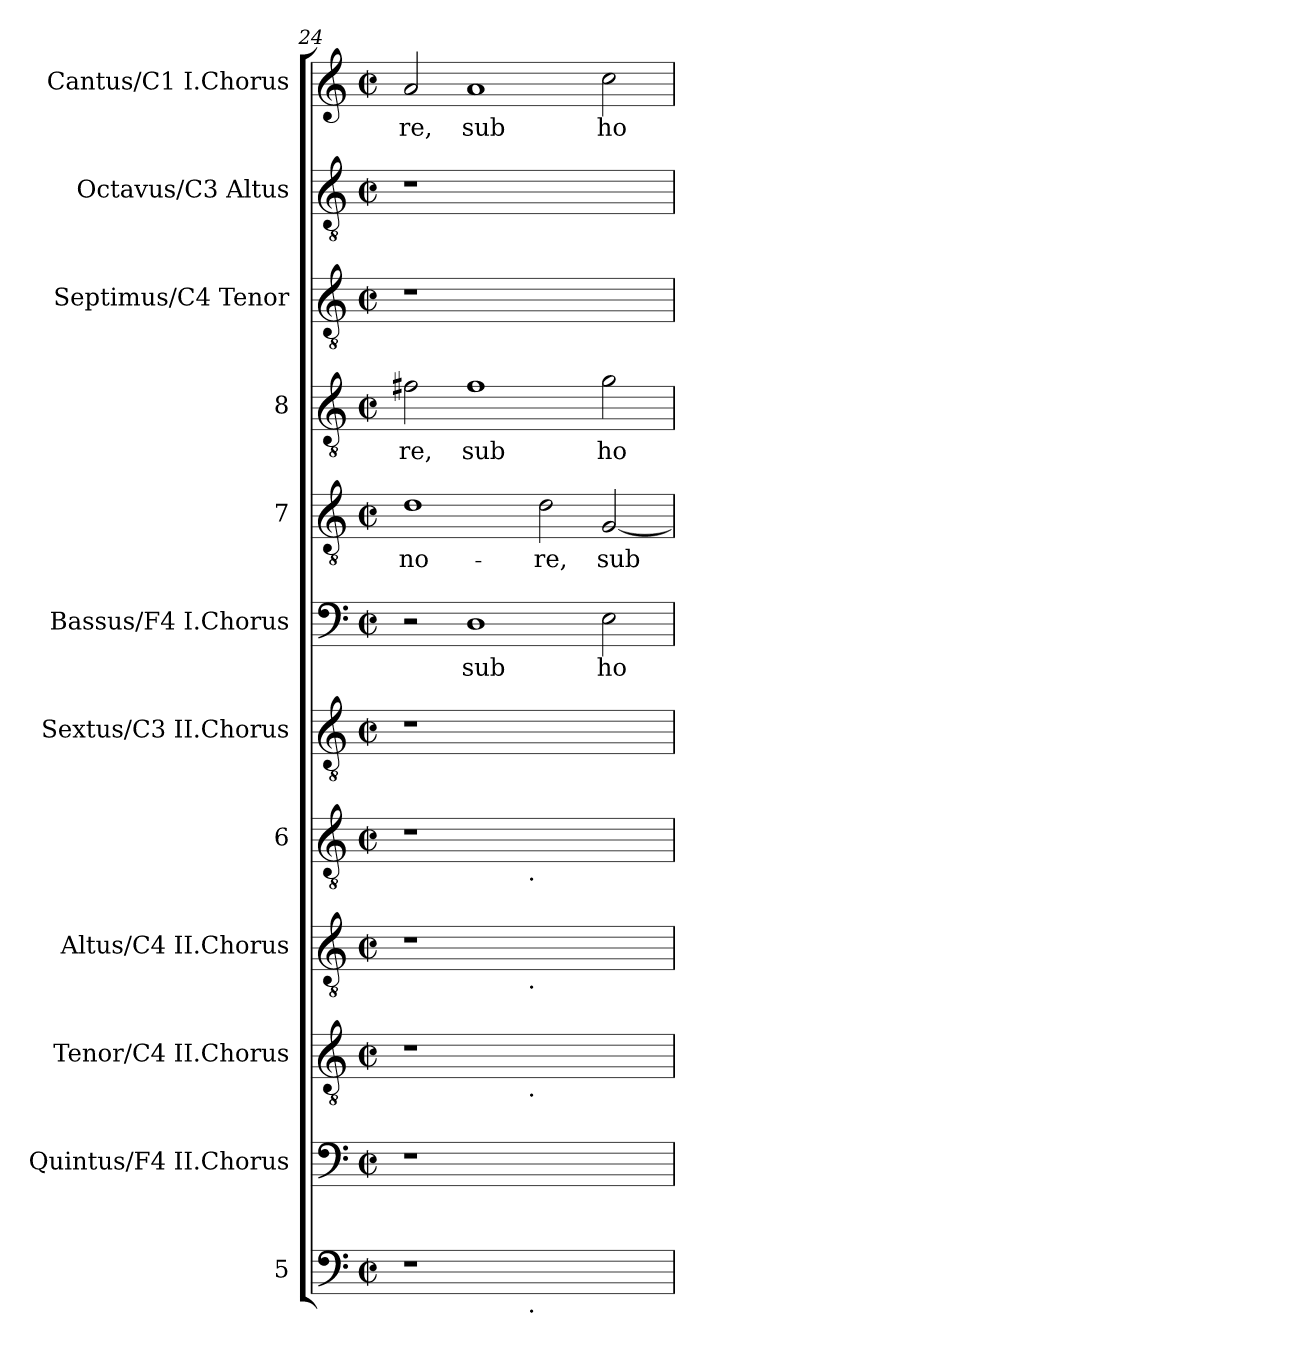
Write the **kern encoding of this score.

**kern	**kern	**kern	**kern	**kern	**kern	**kern	**text	**kern	**text	**kern	**text	**kern	**kern	**kern	**text
*part12	*part11	*part10	*part9	*part8	*part7	*part6	*part6	*part5	*part5	*part4	*part4	*part3	*part2	*part1	*part1
*staff12	*staff11	*staff10	*staff9	*staff8	*staff7	*staff6	*staff6	*staff5	*staff5	*staff4	*staff4	*staff3	*staff2	*staff1	*staff1
*I"5	*I"Quintus/F4  II.Chorus	*I"Tenor/C4  II.Chorus	*I"Altus/C4  II.Chorus	*I"6	*I"Sextus/C3  II.Chorus	*I"Bassus/F4  I.Chorus	*	*I"7	*	*I"8	*	*I"Septimus/C4  Tenor	*I"Octavus/C3  Altus	*I"Cantus/C1  I.Chorus	*
*	*	*I'T	*I'A	*	*	*I'B	*	*	*	*	*	*	*	*I'C	*
*clefF4	*clefF4	*clefGv2	*clefGv2	*clefGv2	*clefGv2	*clefF4	*	*clefGv2	*	*clefGv2	*	*clefGv2	*clefGv2	*clefG2	*
*k[]	*k[]	*k[]	*k[]	*k[]	*k[]	*k[]	*	*k[]	*	*k[]	*	*k[]	*k[]	*k[]	*
*C:	*C:	*C:	*C:	*C:	*C:	*C:	*	*C:	*	*C:	*	*C:	*C:	*C:	*
*M2/2	*M2/2	*M2/2	*M2/2	*M2/2	*M2/2	*M2/2	*	*M2/2	*	*M2/2	*	*M2/2	*M2/2	*M2/2	*
*met(c|)	*met(c|)	*met(c|)	*met(c|)	*met(c|)	*met(c|)	*met(c|)	*	*met(c|)	*	*met(c|)	*	*met(c|)	*met(c|)	*met(c|)	*
=24	=24	=24	=24	=24	=24	=24	=24	=24	=24	=24	=24	=24	=24	=24	=24
!	!	!	!	!	!	!	!	!	!LO:LY:b:cj	!	!LO:LY:b:cj	!	!	!	!LO:LY:b:cj
*^	*	*^	*^	*^	*	*	*	*	*	*	*	*	*	*	*
1r	2ryy	1r	1r	2ryy	1r	2ryy	1r	2ryy	1r	2r	.	1d	-no-	2f#X\	-re,	1r	1r	2a/	-re,
!	!	!	!	!	!	!	!	!	!	!	!LO:LY:b:cj	!	!	!	!LO:LY:b:cj	!	!	!	!LO:LY:b:cj
.	4...ryy	.	.	4...ryy	.	4...ryy	.	4...ryy	.	1D	sub	.	.	1f#	sub	.	.	1a	sub
!	!	!	!	!	!	!	!	!LO:TX:b:t=.	!	!	!	!	!	!	!	!	!	!	!
!	!	!	!	!	!	!LO:TX:b:t=.	!	!	!	!	!	!	!	!	!	!	!	!	!
!	!	!	!	!LO:TX:b:t=.	!	!	!	!	!	!	!	!	!	!	!	!	!	!	!
!	!LO:TX:b:t=.	!	!	!	!	!	!	!	!	!	!	!	!	!	!	!	!	!	!
.	1ryy	.	.	1ryy	.	1ryy	.	1ryy	.	.	.	.	.	.	.	.	.	.	.
!	!	!	!	!	!	!	!	!	!	!	!	!	!LO:LY:b:cj	!	!	!	!	!	!
1ryy	.	1ryy	1ryy	.	1ryy	.	1ryy	.	1ryy	.	.	2d\	-re,	.	.	1ryy	1ryy	.	.
!	!	!	!	!	!	!	!	!	!	!	!LO:LY:b:cj	!	!LO:LY:b:cj	!	!LO:LY:b:cj	!	!	!	!LO:LY:b:cj
.	.	.	.	.	.	.	.	.	.	2E\	ho-	[<2G/	sub	2g\	ho-	.	.	2cc\	ho-
.	32ryy	.	.	32ryy	.	32ryy	.	32ryy	.	.	.	.	.	.	.	.	.	.	.
*	*	*	*v	*v	*	*	*v	*v	*	*	*	*	*	*	*	*	*	*	*
*v	*v	*	*	*v	*v	*	*	*	*	*	*	*	*	*	*	*	*
=	=	=	=	=	=	=	=	=	=	=	=	=	=	=	=
*-	*-	*-	*-	*-	*-	*-	*-	*-	*-	*-	*-	*-	*-	*-	*-
